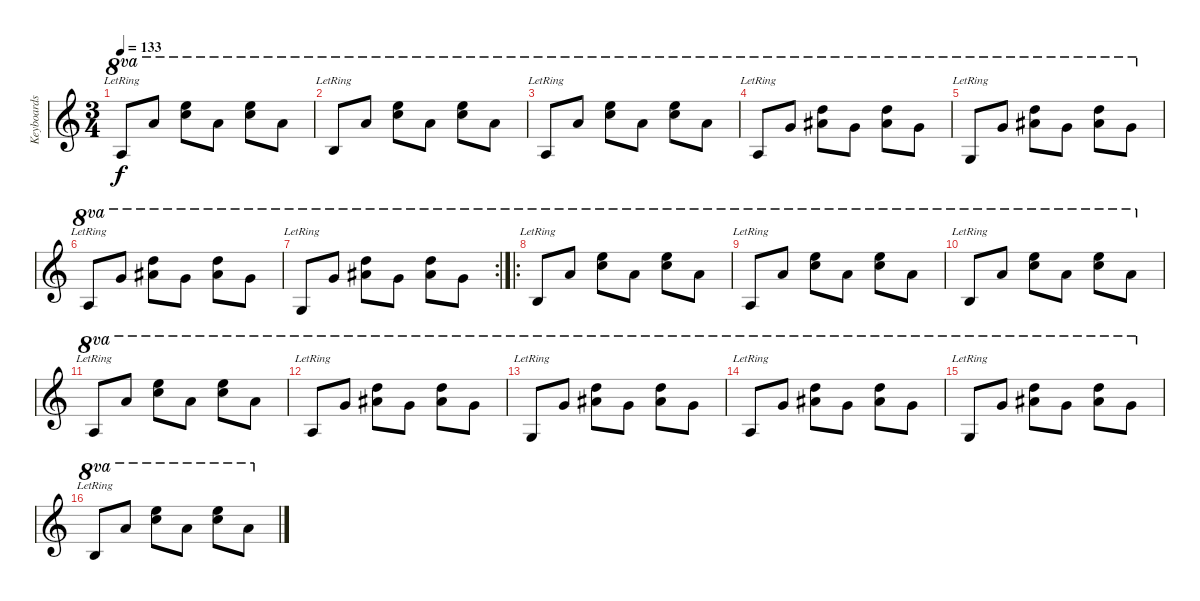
\track ("Keyboards" "Keyboards") {instrument acousticgrandpiano}
\staff {score}
\tuning (E4 B3 G3 D3 A2 E2) {hide}
\ts (3 4)
\tempo 133
\clef g2
\ks c
14.3{lr}.8{ot 8va dy f} 17.1.8{ot 8va} (20.1 29.2).8{ot 8va} 17.1.8{ot 8va} (20.1 29.2).8{ot 8va} 17.1.8{ot 8va} |
16.3{lr}.8{ot 8va} 17.1.8{ot 8va} (20.1 29.2).8{ot 8va} 17.1.8{ot 8va} (20.1 29.2).8{ot 8va} 17.1.8{ot 8va} |
14.3{lr}.8{ot 8va} 17.1.8{ot 8va} (20.1 29.2).8{ot 8va} 17.1.8{ot 8va} (20.1 29.2).8{ot 8va} 17.1.8{ot 8va} |
14.3{lr}.8{ot 8va} 15.1.8{ot 8va} (18.1 27.2).8{ot 8va} 15.1.8{ot 8va} (18.1 27.2).8{ot 8va} 15.1.8{ot 8va} |
12.3{lr}.8{ot 8va} 15.1.8{ot 8va} (18.1 27.2).8{ot 8va} 15.1.8{ot 8va} (18.1 27.2).8{ot 8va} 15.1.8{ot 8va} |
14.3{lr}.8{ot 8va} 15.1.8{ot 8va} (18.1 27.2).8{ot 8va} 15.1.8{ot 8va} (18.1 27.2).8{ot 8va} 15.1.8{ot 8va} |
\rc 2
12.3{lr}.8{ot 8va} 15.1.8{ot 8va} (18.1 27.2).8{ot 8va} 15.1.8{ot 8va} (18.1 27.2).8{ot 8va} 15.1.8{ot 8va} |
\ro
16.3{lr}.8{ot 8va} 17.1.8{ot 8va} (20.1 29.2).8{ot 8va} 17.1.8{ot 8va} (20.1 29.2).8{ot 8va} 17.1.8{ot 8va} |
14.3{lr}.8{ot 8va} 17.1.8{ot 8va} (20.1 29.2).8{ot 8va} 17.1.8{ot 8va} (20.1 29.2).8{ot 8va} 17.1.8{ot 8va} |
16.3{lr}.8{ot 8va} 17.1.8{ot 8va} (20.1 29.2).8{ot 8va} 17.1.8{ot 8va} (20.1 29.2).8{ot 8va} 17.1.8{ot 8va} |
14.3{lr}.8{ot 8va} 17.1.8{ot 8va} (20.1 29.2).8{ot 8va} 17.1.8{ot 8va} (20.1 29.2).8{ot 8va} 17.1.8{ot 8va} |
14.3{lr}.8{ot 8va} 15.1.8{ot 8va} (18.1 27.2).8{ot 8va} 15.1.8{ot 8va} (18.1 27.2).8{ot 8va} 15.1.8{ot 8va} |
12.3{lr}.8{ot 8va} 15.1.8{ot 8va} (18.1 27.2).8{ot 8va} 15.1.8{ot 8va} (18.1 27.2).8{ot 8va} 15.1.8{ot 8va} |
14.3{lr}.8{ot 8va} 15.1.8{ot 8va} (18.1 27.2).8{ot 8va} 15.1.8{ot 8va} (18.1 27.2).8{ot 8va} 15.1.8{ot 8va} |
12.3{lr}.8{ot 8va} 15.1.8{ot 8va} (18.1 27.2).8{ot 8va} 15.1.8{ot 8va} (18.1 27.2).8{ot 8va} 15.1.8{ot 8va} |
16.3{lr}.8{ot 8va} 17.1.8{ot 8va} (20.1 29.2).8{ot 8va} 17.1.8{ot 8va} (20.1 29.2).8{ot 8va} 17.1.8{ot 8va}
